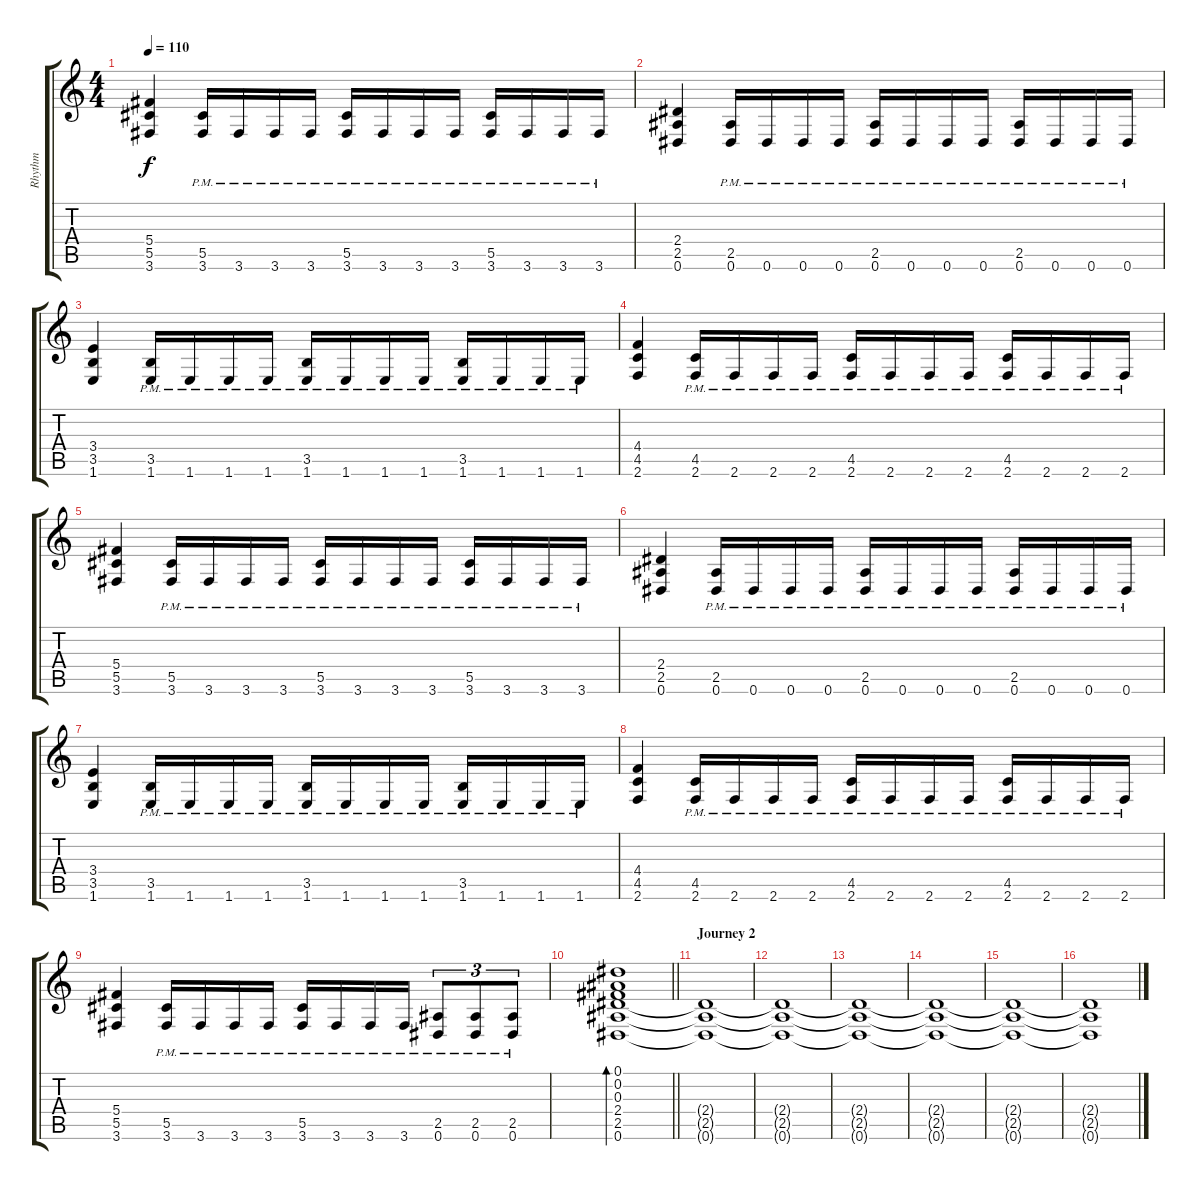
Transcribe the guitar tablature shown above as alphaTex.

\track ("Rhythm" "Rhythm") {instrument distortionguitar}
\staff {score tabs}
\tuning (Eb4 Bb3 Gb3 Db3 Ab2 Eb2) {hide}
\ts (4 4)
\tempo 110
\clef g2
\ks c
(5.4 5.5 3.6).4{dy f} (5.5{pm} 3.6{pm}).16 3.6{pm}.16 3.6{pm}.16 3.6{pm}.16 (5.5{pm} 3.6{pm}).16 3.6{pm}.16 3.6{pm}.16 3.6{pm}.16 (5.5{pm} 3.6{pm}).16 3.6{pm}.16 3.6{pm}.16 3.6{pm}.16 |
(2.4 2.5 0.6).4 (2.5{pm} 0.6{pm}).16 0.6{pm}.16 0.6{pm}.16 0.6{pm}.16 (2.5{pm} 0.6{pm}).16 0.6{pm}.16 0.6{pm}.16 0.6{pm}.16 (2.5{pm} 0.6{pm}).16 0.6{pm}.16 0.6{pm}.16 0.6{pm}.16 |
(3.4 3.5 1.6).4 (3.5{pm} 1.6{pm}).16 1.6{pm}.16 1.6{pm}.16 1.6{pm}.16 (3.5{pm} 1.6{pm}).16 1.6{pm}.16 1.6{pm}.16 1.6{pm}.16 (3.5{pm} 1.6{pm}).16 1.6{pm}.16 1.6{pm}.16 1.6{pm}.16 |
(4.4 4.5 2.6).4 (4.5{pm} 2.6{pm}).16 2.6{pm}.16 2.6{pm}.16 2.6{pm}.16 (4.5{pm} 2.6{pm}).16 2.6{pm}.16 2.6{pm}.16 2.6{pm}.16 (4.5{pm} 2.6{pm}).16 2.6{pm}.16 2.6{pm}.16 2.6{pm}.16 |
(5.4 5.5 3.6).4 (5.5{pm} 3.6{pm}).16 3.6{pm}.16 3.6{pm}.16 3.6{pm}.16 (5.5{pm} 3.6{pm}).16 3.6{pm}.16 3.6{pm}.16 3.6{pm}.16 (5.5{pm} 3.6{pm}).16 3.6{pm}.16 3.6{pm}.16 3.6{pm}.16 |
(2.4 2.5 0.6).4 (2.5{pm} 0.6{pm}).16 0.6{pm}.16 0.6{pm}.16 0.6{pm}.16 (2.5{pm} 0.6{pm}).16 0.6{pm}.16 0.6{pm}.16 0.6{pm}.16 (2.5{pm} 0.6{pm}).16 0.6{pm}.16 0.6{pm}.16 0.6{pm}.16 |
(3.4 3.5 1.6).4 (3.5{pm} 1.6{pm}).16 1.6{pm}.16 1.6{pm}.16 1.6{pm}.16 (3.5{pm} 1.6{pm}).16 1.6{pm}.16 1.6{pm}.16 1.6{pm}.16 (3.5{pm} 1.6{pm}).16 1.6{pm}.16 1.6{pm}.16 1.6{pm}.16 |
(4.4 4.5 2.6).4 (4.5{pm} 2.6{pm}).16 2.6{pm}.16 2.6{pm}.16 2.6{pm}.16 (4.5{pm} 2.6{pm}).16 2.6{pm}.16 2.6{pm}.16 2.6{pm}.16 (4.5{pm} 2.6{pm}).16 2.6{pm}.16 2.6{pm}.16 2.6{pm}.16 |
(5.4 5.5 3.6).4 (5.5{pm} 3.6{pm}).16 3.6{pm}.16 3.6{pm}.16 3.6{pm}.16 (5.5{pm} 3.6{pm}).16 3.6{pm}.16 3.6{pm}.16 3.6{pm}.16 (2.5{pm} 0.6{pm}).8{tu (3 2)} (2.5{pm} 0.6{pm}).8{tu (3 2)} (2.5{pm} 0.6{pm}).8{tu (3 2)} |
\barLineRight lightlight
(0.1 0.2 0.3 2.4 2.5 0.6).1{bd 240} |
\section ("" "Journey 2")
(2.4{t} 2.5{t} 0.6{t}).1 |
(2.4{t} 2.5{t} 0.6{t}).1 |
(2.4{t} 2.5{t} 0.6{t}).1 |
(2.4{t} 2.5{t} 0.6{t}).1 |
(2.4{t} 2.5{t} 0.6{t}).1 |
(2.4{t} 2.5{t} 0.6{t}).1
